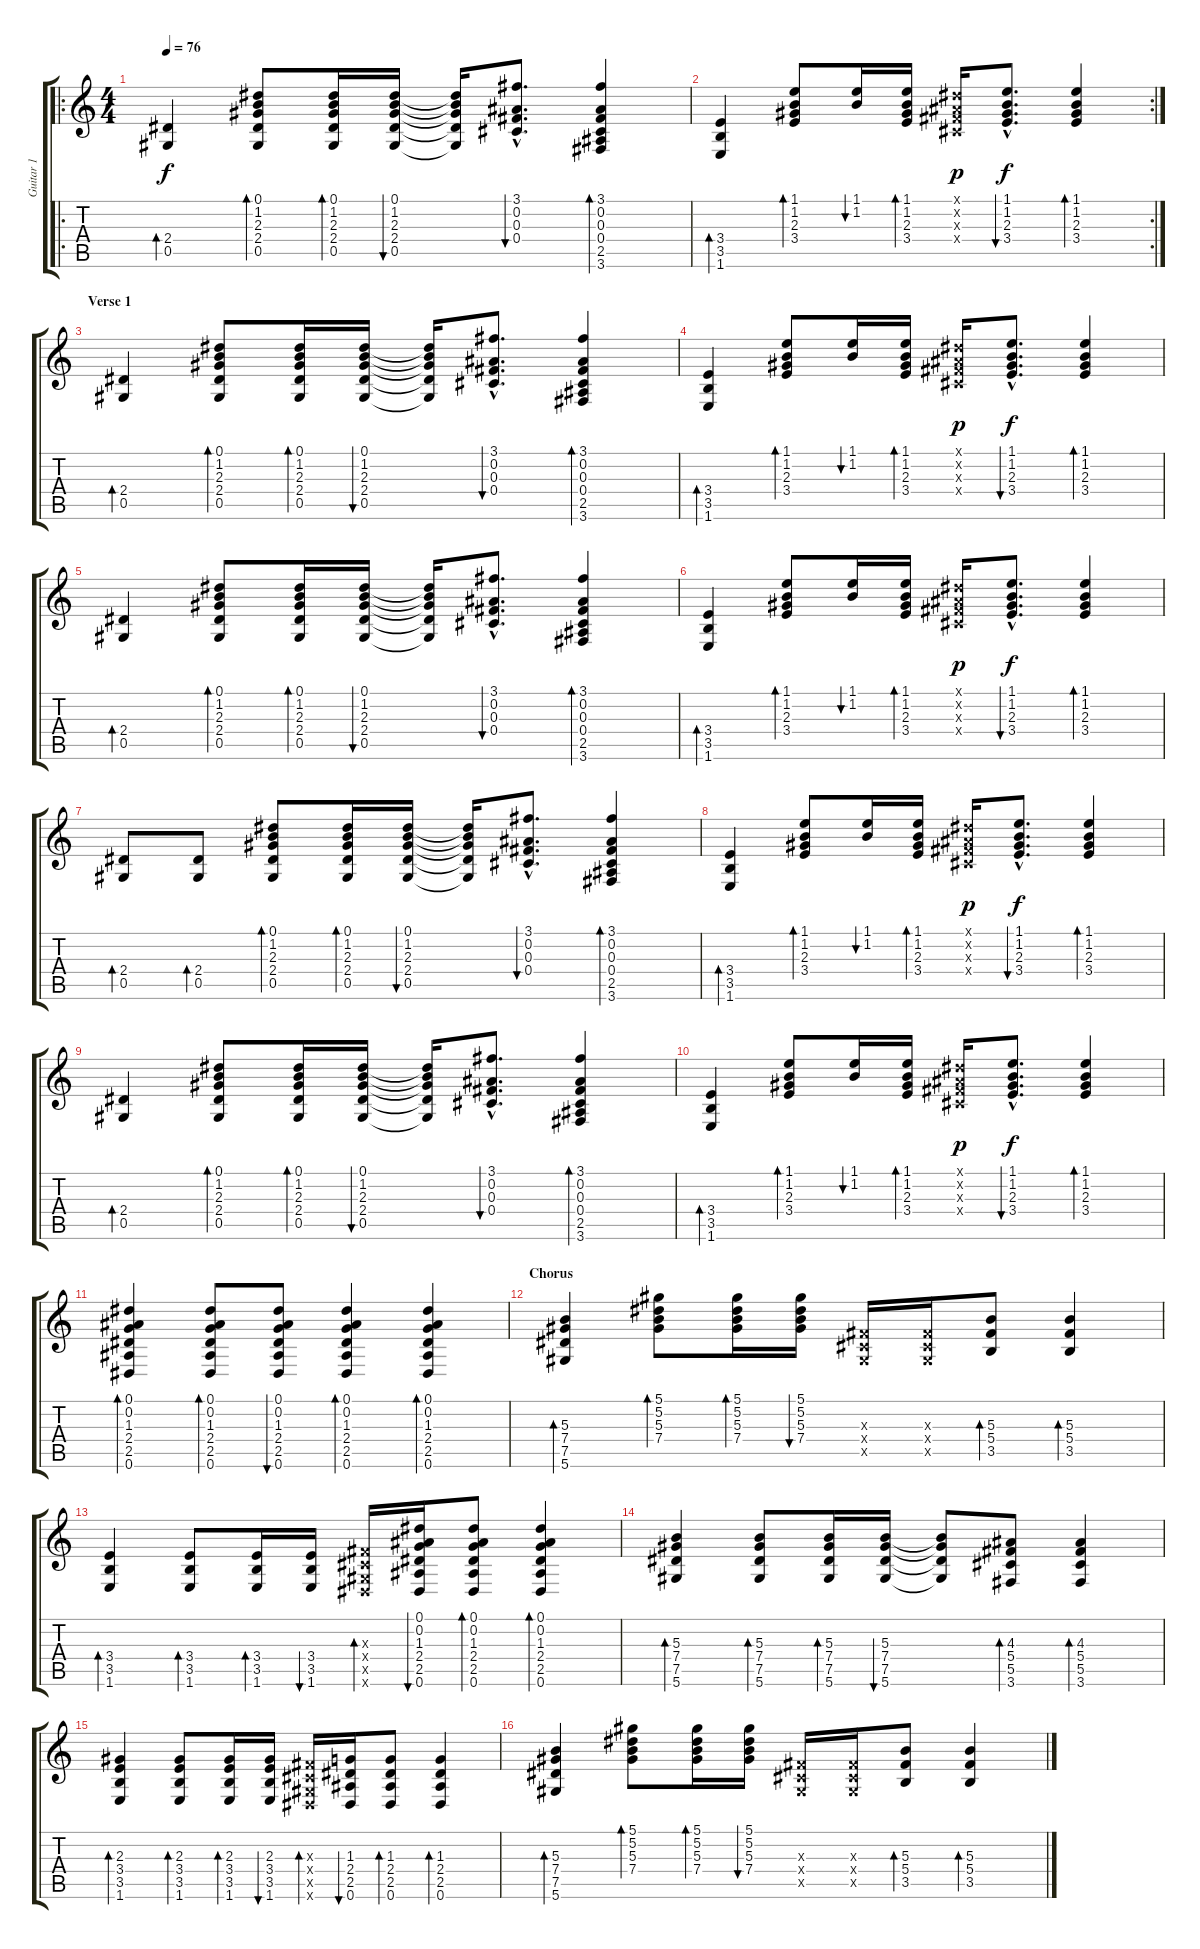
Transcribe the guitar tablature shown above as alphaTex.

\track ("Guitar 1" "Guitar 1") {instrument acousticguitarsteel}
\staff {score tabs}
\tuning (Eb4 Bb3 Gb3 Db3 Ab2 Eb2) {hide}
\ro
\ts (4 4)
\tempo 76
\clef g2
\ks c
(2.4 0.5).4{bd 60 dy f instrument acousticguitarsteel} (0.1 1.2 2.3 2.4 0.5).8{bd 30} (0.1 1.2 2.3 2.4 0.5).16{bd 30} (0.1 1.2 2.3 2.4 0.5).16{bu 30} (0.1{t} 1.2{t} 2.3{t} 2.4{t} 0.5{t}).16 (3.1{hac} 0.2{hac} 0.3{hac} 0.4{hac}).8{d bu 60} (3.1 0.2 0.3 0.4 2.5 3.6).4{bd 30} |
\rc 2
(3.4 3.5 1.6).4{bd 30} (1.1 1.2 2.3 3.4).8{bd 30} (1.1 1.2).16{bu 30} (1.1 1.2 2.3 3.4).16{bd 30} (0.1{x} 0.2{x} 0.3{x} 0.4{x}).16{dy p} (1.1{hac} 1.2{hac} 2.3{hac} 3.4{hac}).8{d bu 30 dy f} (1.1 1.2 2.3 3.4).4{bd 30} |
\section ("" "Verse 1")
(2.4 0.5).4{bd 60} (0.1 1.2 2.3 2.4 0.5).8{bd 30} (0.1 1.2 2.3 2.4 0.5).16{bd 30} (0.1 1.2 2.3 2.4 0.5).16{bu 30} (0.1{t} 1.2{t} 2.3{t} 2.4{t} 0.5{t}).16 (3.1{hac} 0.2{hac} 0.3{hac} 0.4{hac}).8{d bu 60} (3.1 0.2 0.3 0.4 2.5 3.6).4{bd 30} |
(3.4 3.5 1.6).4{bd 30} (1.1 1.2 2.3 3.4).8{bd 30} (1.1 1.2).16{bu 30} (1.1 1.2 2.3 3.4).16{bd 30} (0.1{x} 0.2{x} 0.3{x} 0.4{x}).16{dy p} (1.1{hac} 1.2{hac} 2.3{hac} 3.4{hac}).8{d bu 30 dy f} (1.1 1.2 2.3 3.4).4{bd 30} |
(2.4 0.5).4{bd 60} (0.1 1.2 2.3 2.4 0.5).8{bd 30} (0.1 1.2 2.3 2.4 0.5).16{bd 30} (0.1 1.2 2.3 2.4 0.5).16{bu 30} (0.1{t} 1.2{t} 2.3{t} 2.4{t} 0.5{t}).16 (3.1{hac} 0.2{hac} 0.3{hac} 0.4{hac}).8{d bu 60} (3.1 0.2 0.3 0.4 2.5 3.6).4{bd 30} |
(3.4 3.5 1.6).4{bd 30} (1.1 1.2 2.3 3.4).8{bd 30} (1.1 1.2).16{bu 30} (1.1 1.2 2.3 3.4).16{bd 30} (0.1{x} 0.2{x} 0.3{x} 0.4{x}).16{dy p} (1.1{hac} 1.2{hac} 2.3{hac} 3.4{hac}).8{d bu 30 dy f} (1.1 1.2 2.3 3.4).4{bd 30} |
(2.4 0.5).8{bd 60} (2.4 0.5).8{bd 60} (0.1 1.2 2.3 2.4 0.5).8{bd 30} (0.1 1.2 2.3 2.4 0.5).16{bd 30} (0.1 1.2 2.3 2.4 0.5).16{bu 30} (0.1{t} 1.2{t} 2.3{t} 2.4{t} 0.5{t}).16 (3.1{hac} 0.2{hac} 0.3{hac} 0.4{hac}).8{d bu 60} (3.1 0.2 0.3 0.4 2.5 3.6).4{bd 30} |
(3.4 3.5 1.6).4{bd 30} (1.1 1.2 2.3 3.4).8{bd 30} (1.1 1.2).16{bu 30} (1.1 1.2 2.3 3.4).16{bd 30} (0.1{x} 0.2{x} 0.3{x} 0.4{x}).16{dy p} (1.1{hac} 1.2{hac} 2.3{hac} 3.4{hac}).8{d bu 30 dy f} (1.1 1.2 2.3 3.4).4{bd 30} |
(2.4 0.5).4{bd 60} (0.1 1.2 2.3 2.4 0.5).8{bd 30} (0.1 1.2 2.3 2.4 0.5).16{bd 30} (0.1 1.2 2.3 2.4 0.5).16{bu 30} (0.1{t} 1.2{t} 2.3{t} 2.4{t} 0.5{t}).16 (3.1{hac} 0.2{hac} 0.3{hac} 0.4{hac}).8{d bu 60} (3.1 0.2 0.3 0.4 2.5 3.6).4{bd 30} |
(3.4 3.5 1.6).4{bd 30} (1.1 1.2 2.3 3.4).8{bd 30} (1.1 1.2).16{bu 30} (1.1 1.2 2.3 3.4).16{bd 30} (0.1{x} 0.2{x} 0.3{x} 0.4{x}).16{dy p} (1.1{hac} 1.2{hac} 2.3{hac} 3.4{hac}).8{d bu 30 dy f} (1.1 1.2 2.3 3.4).4{bd 30} |
(0.1 0.2 1.3 2.4 2.5 0.6).4{bd 30} (0.1 0.2 1.3 2.4 2.5 0.6).8{bd 30} (0.1 0.2 1.3 2.4 2.5 0.6).8{bu 30} (0.1 0.2 1.3 2.4 2.5 0.6).4{bd 30} (0.1 0.2 1.3 2.4 2.5 0.6).4{bd 30} |
\section ("" "Chorus")
(5.3 7.4 7.5 5.6).4{bd 60 volume 7} (5.1 5.2 5.3 7.4).8{bd 60} (5.1 5.2 5.3 7.4).16{bd 60} (5.1 5.2 5.3 7.4).16{bu 60} (0.3{x} 0.4{x} 0.5{x}).16 (0.3{x} 0.4{x} 0.5{x}).16 (5.3 5.4 3.5).8{bd 60} (5.3 5.4 3.5).4{bd 60} |
(3.4 3.5 1.6).4{bd 60} (3.4 3.5 1.6).8{bd 60} (3.4 3.5 1.6).16{bd 60} (3.4 3.5 1.6).16{bu 30} (0.3{x} 0.4{x} 0.5{x} 0.6{x}).16{bd 30} (0.1 0.2 1.3 2.4 2.5 0.6).16{bu 30} (0.1 0.2 1.3 2.4 2.5 0.6).8{bd 30} (0.1 0.2 1.3 2.4 2.5 0.6).4{bd 30} |
(5.3 7.4 7.5 5.6).4{bd 30} (5.3 7.4 7.5 5.6).8{bd 30} (5.3 7.4 7.5 5.6).16{bd 30} (5.3 7.4 7.5 5.6).16{bu 30} (5.3{t} 7.4{t} 7.5{t} 5.6{t}).8 (4.3 5.4 5.5 3.6).8{bd 30} (4.3 5.4 5.5 3.6).4{bd 30} |
(2.3 3.4 3.5 1.6).4{bd 60} (2.3 3.4 3.5 1.6).8{bd 60} (2.3 3.4 3.5 1.6).16{bd 60} (2.3 3.4 3.5 1.6).16{bu 30} (0.3{x} 0.4{x} 0.5{x} 0.6{x}).16{bd 30} (1.3 2.4 2.5 0.6).16{bu 30} (1.3 2.4 2.5 0.6).8{bd 30} (1.3 2.4 2.5 0.6).4{bd 30} |
(5.3 7.4 7.5 5.6).4{bd 60} (5.1 5.2 5.3 7.4).8{bd 60} (5.1 5.2 5.3 7.4).16{bd 60} (5.1 5.2 5.3 7.4).16{bu 60} (0.3{x} 0.4{x} 0.5{x}).16 (0.3{x} 0.4{x} 0.5{x}).16 (5.3 5.4 3.5).8{bd 60} (5.3 5.4 3.5).4{bd 60}
